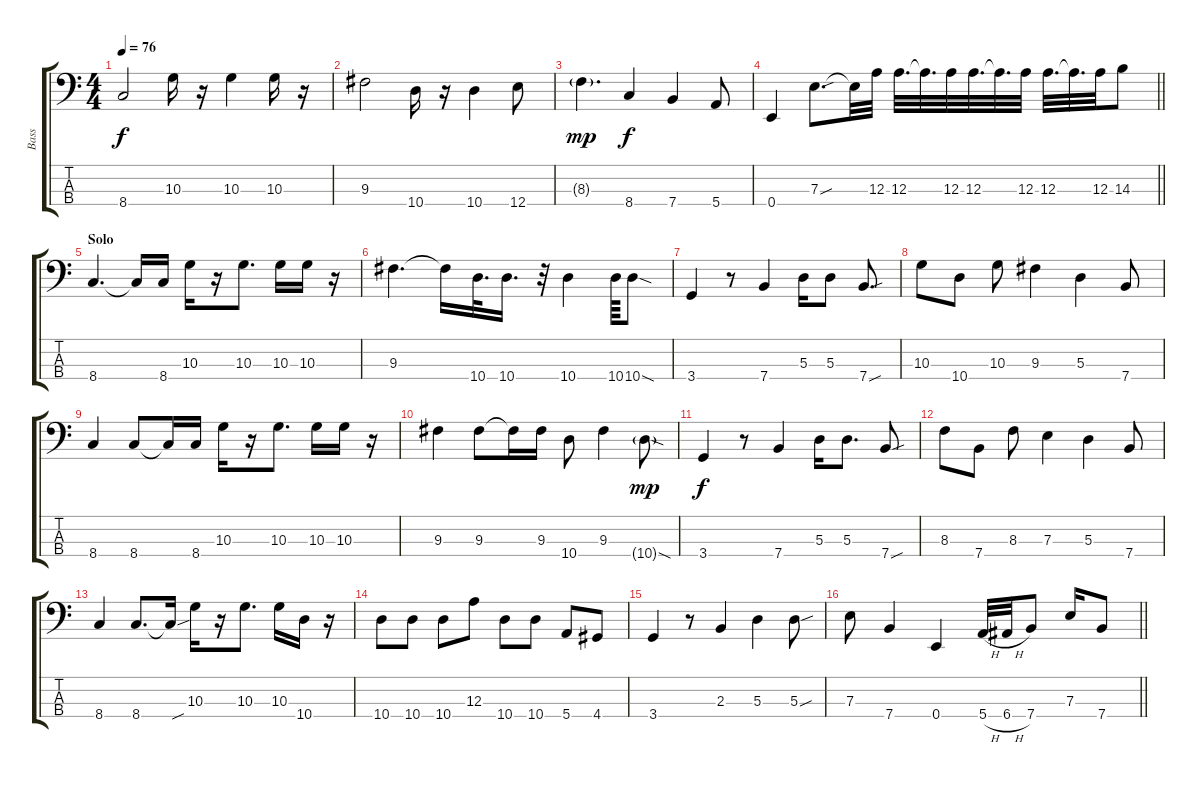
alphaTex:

\track ("Bass" "Bass") {instrument electricbassfinger}
\staff {score tabs}
\tuning (G2 D2 A1 E1) {hide}
\ts (4 4)
\tempo 76
\clef f4
\ks aminor
8.4.2{dy f} 10.3.16 r.16 10.3.4 10.3.16 r.16 |
9.3.2 10.4.16 r.16 10.4.4 12.4.8 |
8.3{g}.4{d dy mp} 8.4.4{dy f} 7.4.4 5.4.8 |
\barLineRight lightlight
0.4.4 7.3{sou}.8{d} 7.3{t}.32 12.3.32 12.3.32{d} 12.3{t}.32{d} 12.3.32 12.3.32{d} 12.3{t}.32{d} 12.3.32 12.3.32{d} 12.3{t}.32{d} 12.3.32 14.3.8 |
\section ("" "Solo")
8.4.4{d} 8.4{t}.16 8.4.16 10.3.16 r.16 10.3.8{d} 10.3.16 10.3.16 r.16 |
9.3.4{d} 9.3{t}.16 10.4.32{d} 10.4.16{d} r.32 10.4.4 10.4.64 10.4{sod}.8 |
3.4.4 r.8 7.4.4 5.3.16 5.3.8 7.4{sou}.8{d} |
10.3.8 10.4.8 10.3.8 9.3.4 5.3.4 7.4.8 |
8.4.4 8.4.8 8.4{t}.16 8.4.16 10.3.16 r.16 10.3.8{d} 10.3.16 10.3.16 r.16 |
9.3.4 9.3.8 9.3{t}.16 9.3.16 10.4.8 9.3.4 10.4{sod g}.8{dy mp} |
3.4.4{dy f} r.8 7.4.4 5.3.16 5.3.8{d} 7.4{sou}.8 |
8.3.8 7.4.8 8.3.8 7.3.4 5.3.4 7.4.8 |
8.4.4 8.4.8{d} 8.4{sou t}.16 10.3.16 r.16 10.3.8{d} 10.3.16 10.4.16 r.16 |
10.4.8 10.4.8 10.4.8 12.3.8 10.4.8 10.4.8 5.4.8 4.4.8 |
3.4.4 r.8 2.3.4 5.3.4 5.3{sou}.8 |
\barLineRight lightlight
7.3.8 7.4.4 0.4.4 5.4{h}.32 6.4{h}.32 7.4.8 7.3.16 7.4.8
